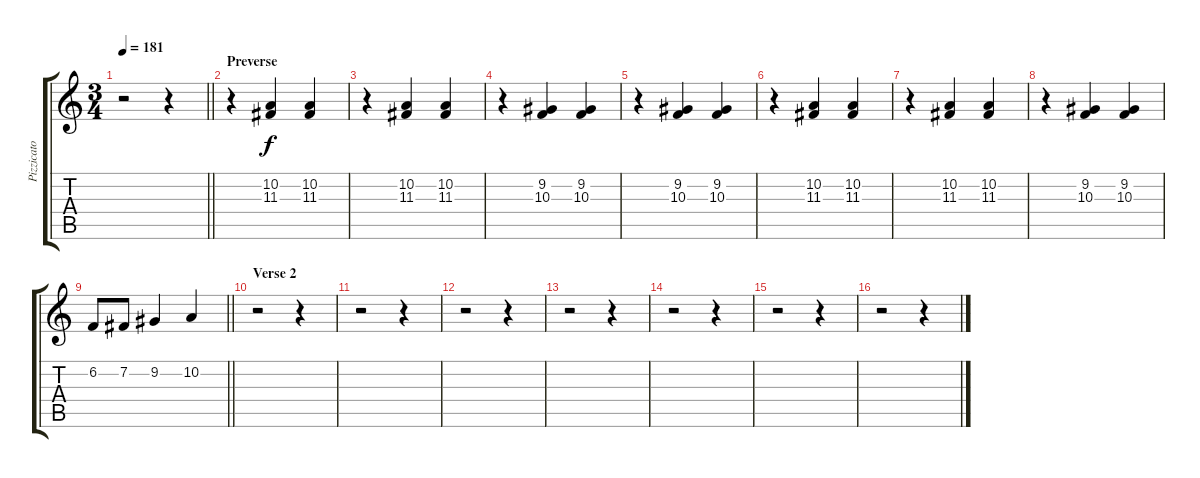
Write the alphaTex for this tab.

\track ("Pizzicato" "Pizzicato") {instrument pizzicatostrings}
\staff {score tabs}
\tuning (E4 B3 G3 D3 A2 D2) {hide}
\ts (3 4)
\tempo 181
\clef g2
\barLineRight lightlight
\ks c
r.2{dy f} r.4 |
\section ("" "Preverse")
r.4 (10.2 11.3).4 (10.2 11.3).4 |
r.4 (10.2 11.3).4 (10.2 11.3).4 |
r.4 (9.2 10.3).4 (9.2 10.3).4 |
r.4 (9.2 10.3).4 (9.2 10.3).4 |
r.4 (10.2 11.3).4 (10.2 11.3).4 |
r.4 (10.2 11.3).4 (10.2 11.3).4 |
r.4 (9.2 10.3).4 (9.2 10.3).4 |
\barLineRight lightlight
6.2.8 7.2.8 9.2.4 10.2.4 |
\section ("" "Verse 2")
r.2 r.4 |
r.2 r.4 |
r.2 r.4 |
r.2 r.4 |
r.2 r.4 |
r.2 r.4 |
r.2 r.4
